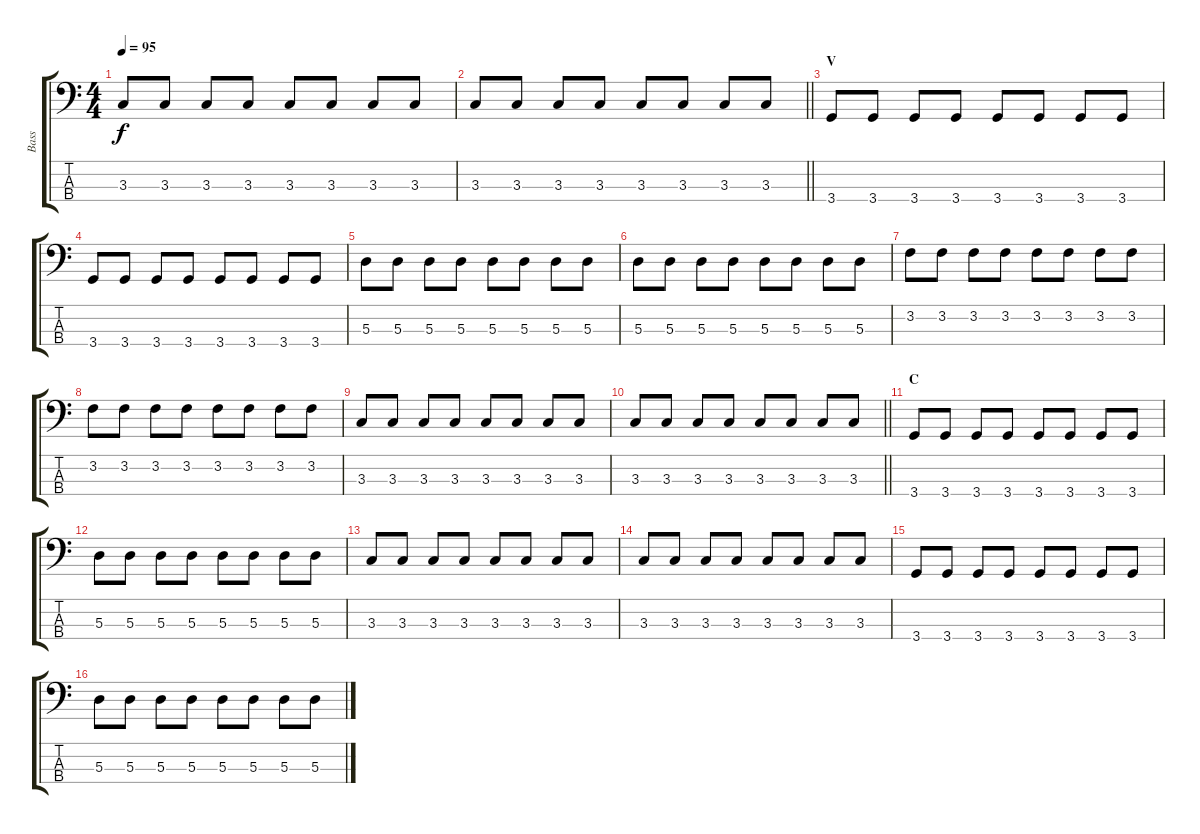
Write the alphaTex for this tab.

\track ("Bass" "Bass") {instrument electricbassfinger}
\staff {score tabs}
\tuning (G2 D2 A1 E1) {hide}
\ts (4 4)
\tempo 95
\clef f4
\ks c
3.3.8{dy f} 3.3.8 3.3.8 3.3.8 3.3.8 3.3.8 3.3.8 3.3.8 |
\barLineRight lightlight
3.3.8 3.3.8 3.3.8 3.3.8 3.3.8 3.3.8 3.3.8 3.3.8 |
\section ("" "V")
3.4.8 3.4.8 3.4.8 3.4.8 3.4.8 3.4.8 3.4.8 3.4.8 |
3.4.8 3.4.8 3.4.8 3.4.8 3.4.8 3.4.8 3.4.8 3.4.8 |
5.3.8 5.3.8 5.3.8 5.3.8 5.3.8 5.3.8 5.3.8 5.3.8 |
5.3.8 5.3.8 5.3.8 5.3.8 5.3.8 5.3.8 5.3.8 5.3.8 |
3.2.8 3.2.8 3.2.8 3.2.8 3.2.8 3.2.8 3.2.8 3.2.8 |
3.2.8 3.2.8 3.2.8 3.2.8 3.2.8 3.2.8 3.2.8 3.2.8 |
3.3.8 3.3.8 3.3.8 3.3.8 3.3.8 3.3.8 3.3.8 3.3.8 |
\barLineRight lightlight
3.3.8 3.3.8 3.3.8 3.3.8 3.3.8 3.3.8 3.3.8 3.3.8 |
\section ("" "C")
3.4.8 3.4.8 3.4.8 3.4.8 3.4.8 3.4.8 3.4.8 3.4.8 |
5.3.8 5.3.8 5.3.8 5.3.8 5.3.8 5.3.8 5.3.8 5.3.8 |
3.3.8 3.3.8 3.3.8 3.3.8 3.3.8 3.3.8 3.3.8 3.3.8 |
3.3.8 3.3.8 3.3.8 3.3.8 3.3.8 3.3.8 3.3.8 3.3.8 |
3.4.8 3.4.8 3.4.8 3.4.8 3.4.8 3.4.8 3.4.8 3.4.8 |
5.3.8 5.3.8 5.3.8 5.3.8 5.3.8 5.3.8 5.3.8 5.3.8
